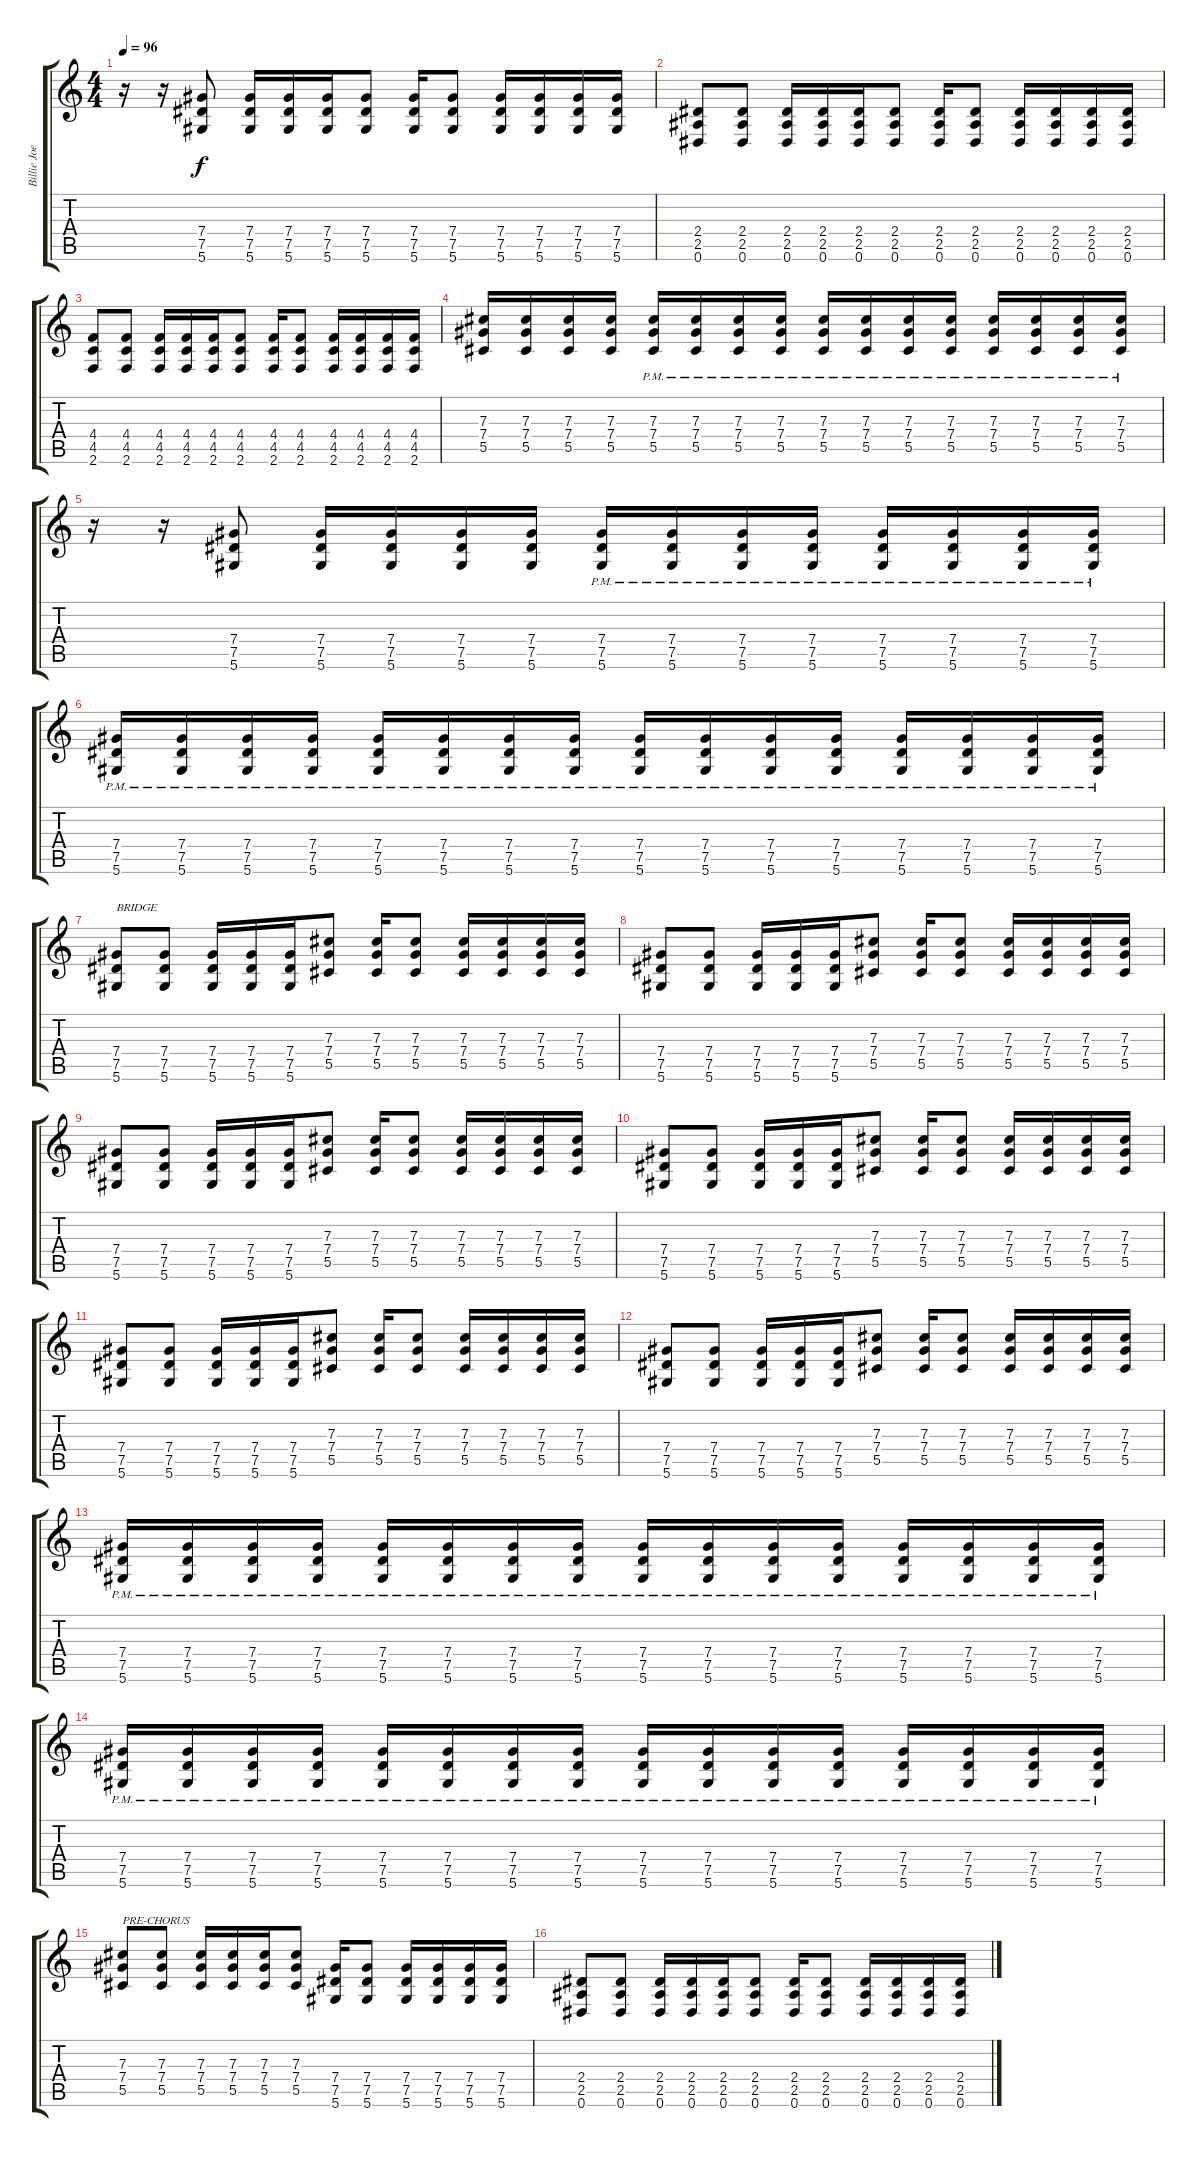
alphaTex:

\track ("Billie Joe Armstrong (Guitar)" "Billie Joe") {instrument overdrivenguitar}
\staff {score tabs}
\tuning (Eb4 Bb3 Gb3 Db3 Ab2 Eb2) {hide}
\ts (4 4)
\tempo 96
\clef g2
\ks c
r.16{dy f} r.16 (7.4 7.5 5.6).8 (7.4 7.5 5.6).16 (7.4 7.5 5.6).16 (7.4 7.5 5.6).16 (7.4 7.5 5.6).8 (7.4 7.5 5.6).16 (7.4 7.5 5.6).8 (7.4 7.5 5.6).16 (7.4 7.5 5.6).16 (7.4 7.5 5.6).16 (7.4 7.5 5.6).16 |
(2.4 2.5 0.6).8 (2.4 2.5 0.6).8 (2.4 2.5 0.6).16 (2.4 2.5 0.6).16 (2.4 2.5 0.6).16 (2.4 2.5 0.6).8 (2.4 2.5 0.6).16 (2.4 2.5 0.6).8 (2.4 2.5 0.6).16 (2.4 2.5 0.6).16 (2.4 2.5 0.6).16 (2.4 2.5 0.6).16 |
(4.4 4.5 2.6).8 (4.4 4.5 2.6).8 (4.4 4.5 2.6).16 (4.4 4.5 2.6).16 (4.4 4.5 2.6).16 (4.4 4.5 2.6).8 (4.4 4.5 2.6).16 (4.4 4.5 2.6).8 (4.4 4.5 2.6).16 (4.4 4.5 2.6).16 (4.4 4.5 2.6).16 (4.4 4.5 2.6).16 |
(7.3 7.4 5.5).16 (7.3 7.4 5.5).16 (7.3 7.4 5.5).16 (7.3 7.4 5.5).16 (7.3{pm} 7.4{pm} 5.5{pm}).16 (7.3{pm} 7.4{pm} 5.5{pm}).16 (7.3{pm} 7.4{pm} 5.5{pm}).16 (7.3{pm} 7.4{pm} 5.5{pm}).16 (7.3{pm} 7.4{pm} 5.5{pm}).16 (7.3{pm} 7.4{pm} 5.5{pm}).16 (7.3{pm} 7.4{pm} 5.5{pm}).16 (7.3{pm} 7.4{pm} 5.5{pm}).16 (7.3{pm} 7.4{pm} 5.5{pm}).16 (7.3{pm} 7.4{pm} 5.5{pm}).16 (7.3{pm} 7.4{pm} 5.5{pm}).16 (7.3{pm} 7.4{pm} 5.5{pm}).16 |
r.16 r.16 (7.4 7.5 5.6).8 (7.4 7.5 5.6).16 (7.4 7.5 5.6).16 (7.4 7.5 5.6).16 (7.4 7.5 5.6).16 (7.4{pm} 7.5{pm} 5.6{pm}).16 (7.4{pm} 7.5{pm} 5.6{pm}).16 (7.4{pm} 7.5{pm} 5.6{pm}).16 (7.4{pm} 7.5{pm} 5.6{pm}).16 (7.4{pm} 7.5{pm} 5.6{pm}).16 (7.4{pm} 7.5{pm} 5.6{pm}).16 (7.4{pm} 7.5{pm} 5.6{pm}).16 (7.4{pm} 7.5{pm} 5.6{pm}).16 |
(7.4{pm} 7.5{pm} 5.6).16 (7.4{pm} 7.5{pm} 5.6).16 (7.4{pm} 7.5{pm} 5.6).16 (7.4{pm} 7.5{pm} 5.6).16 (7.4{pm} 7.5{pm} 5.6).16 (7.4{pm} 7.5{pm} 5.6).16 (7.4{pm} 7.5{pm} 5.6).16 (7.4{pm} 7.5{pm} 5.6).16 (7.4{pm} 7.5{pm} 5.6).16 (7.4{pm} 7.5{pm} 5.6).16 (7.4{pm} 7.5{pm} 5.6).16 (7.4{pm} 7.5{pm} 5.6).16 (7.4{pm} 7.5{pm} 5.6).16 (7.4{pm} 7.5{pm} 5.6).16 (7.4{pm} 7.5{pm} 5.6).16 (7.4{pm} 7.5{pm} 5.6).16 |
(7.4 7.5 5.6).8{txt "BRIDGE"} (7.4 7.5 5.6).8 (7.4 7.5 5.6).16 (7.4 7.5 5.6).16 (7.4 7.5 5.6).16 (7.3 7.4 5.5).8 (7.3 7.4 5.5).16 (7.3 7.4 5.5).8 (7.3 7.4 5.5).16 (7.3 7.4 5.5).16 (7.3 7.4 5.5).16 (7.3 7.4 5.5).16 |
(7.4 7.5 5.6).8 (7.4 7.5 5.6).8 (7.4 7.5 5.6).16 (7.4 7.5 5.6).16 (7.4 7.5 5.6).16 (7.3 7.4 5.5).8 (7.3 7.4 5.5).16 (7.3 7.4 5.5).8 (7.3 7.4 5.5).16 (7.3 7.4 5.5).16 (7.3 7.4 5.5).16 (7.3 7.4 5.5).16 |
(7.4 7.5 5.6).8 (7.4 7.5 5.6).8 (7.4 7.5 5.6).16 (7.4 7.5 5.6).16 (7.4 7.5 5.6).16 (7.3 7.4 5.5).8 (7.3 7.4 5.5).16 (7.3 7.4 5.5).8 (7.3 7.4 5.5).16 (7.3 7.4 5.5).16 (7.3 7.4 5.5).16 (7.3 7.4 5.5).16 |
(7.4 7.5 5.6).8 (7.4 7.5 5.6).8 (7.4 7.5 5.6).16 (7.4 7.5 5.6).16 (7.4 7.5 5.6).16 (7.3 7.4 5.5).8 (7.3 7.4 5.5).16 (7.3 7.4 5.5).8 (7.3 7.4 5.5).16 (7.3 7.4 5.5).16 (7.3 7.4 5.5).16 (7.3 7.4 5.5).16 |
(7.4 7.5 5.6).8 (7.4 7.5 5.6).8 (7.4 7.5 5.6).16 (7.4 7.5 5.6).16 (7.4 7.5 5.6).16 (7.3 7.4 5.5).8 (7.3 7.4 5.5).16 (7.3 7.4 5.5).8 (7.3 7.4 5.5).16 (7.3 7.4 5.5).16 (7.3 7.4 5.5).16 (7.3 7.4 5.5).16 |
(7.4 7.5 5.6).8 (7.4 7.5 5.6).8 (7.4 7.5 5.6).16 (7.4 7.5 5.6).16 (7.4 7.5 5.6).16 (7.3 7.4 5.5).8 (7.3 7.4 5.5).16 (7.3 7.4 5.5).8 (7.3 7.4 5.5).16 (7.3 7.4 5.5).16 (7.3 7.4 5.5).16 (7.3 7.4 5.5).16 |
(7.4{pm} 7.5{pm} 5.6).16 (7.4{pm} 7.5{pm} 5.6).16 (7.4{pm} 7.5{pm} 5.6).16 (7.4{pm} 7.5{pm} 5.6).16 (7.4{pm} 7.5{pm} 5.6).16 (7.4{pm} 7.5{pm} 5.6).16 (7.4{pm} 7.5{pm} 5.6).16 (7.4{pm} 7.5{pm} 5.6).16 (7.4{pm} 7.5{pm} 5.6).16 (7.4{pm} 7.5{pm} 5.6).16 (7.4{pm} 7.5{pm} 5.6).16 (7.4{pm} 7.5{pm} 5.6).16 (7.4{pm} 7.5{pm} 5.6).16 (7.4{pm} 7.5{pm} 5.6).16 (7.4{pm} 7.5{pm} 5.6).16 (7.4{pm} 7.5{pm} 5.6).16 |
(7.4{pm} 7.5{pm} 5.6).16 (7.4{pm} 7.5{pm} 5.6).16 (7.4{pm} 7.5{pm} 5.6).16 (7.4{pm} 7.5{pm} 5.6).16 (7.4{pm} 7.5{pm} 5.6).16 (7.4{pm} 7.5{pm} 5.6).16 (7.4{pm} 7.5{pm} 5.6).16 (7.4{pm} 7.5{pm} 5.6).16 (7.4{pm} 7.5{pm} 5.6).16 (7.4{pm} 7.5{pm} 5.6).16 (7.4{pm} 7.5{pm} 5.6).16 (7.4{pm} 7.5{pm} 5.6).16 (7.4{pm} 7.5{pm} 5.6).16 (7.4{pm} 7.5{pm} 5.6).16 (7.4{pm} 7.5{pm} 5.6).16 (7.4{pm} 7.5{pm} 5.6).16 |
(7.3 7.4 5.5).8{txt "PRE-CHORUS"} (7.3 7.4 5.5).8 (7.3 7.4 5.5).16 (7.3 7.4 5.5).16 (7.3 7.4 5.5).16 (7.3 7.4 5.5).8 (7.4 7.5 5.6).16 (7.4 7.5 5.6).8 (7.4 7.5 5.6).16 (7.4 7.5 5.6).16 (7.4 7.5 5.6).16 (7.4 7.5 5.6).16 |
(2.4 2.5 0.6).8 (2.4 2.5 0.6).8 (2.4 2.5 0.6).16 (2.4 2.5 0.6).16 (2.4 2.5 0.6).16 (2.4 2.5 0.6).8 (2.4 2.5 0.6).16 (2.4 2.5 0.6).8 (2.4 2.5 0.6).16 (2.4 2.5 0.6).16 (2.4 2.5 0.6).16 (2.4 2.5 0.6).16
